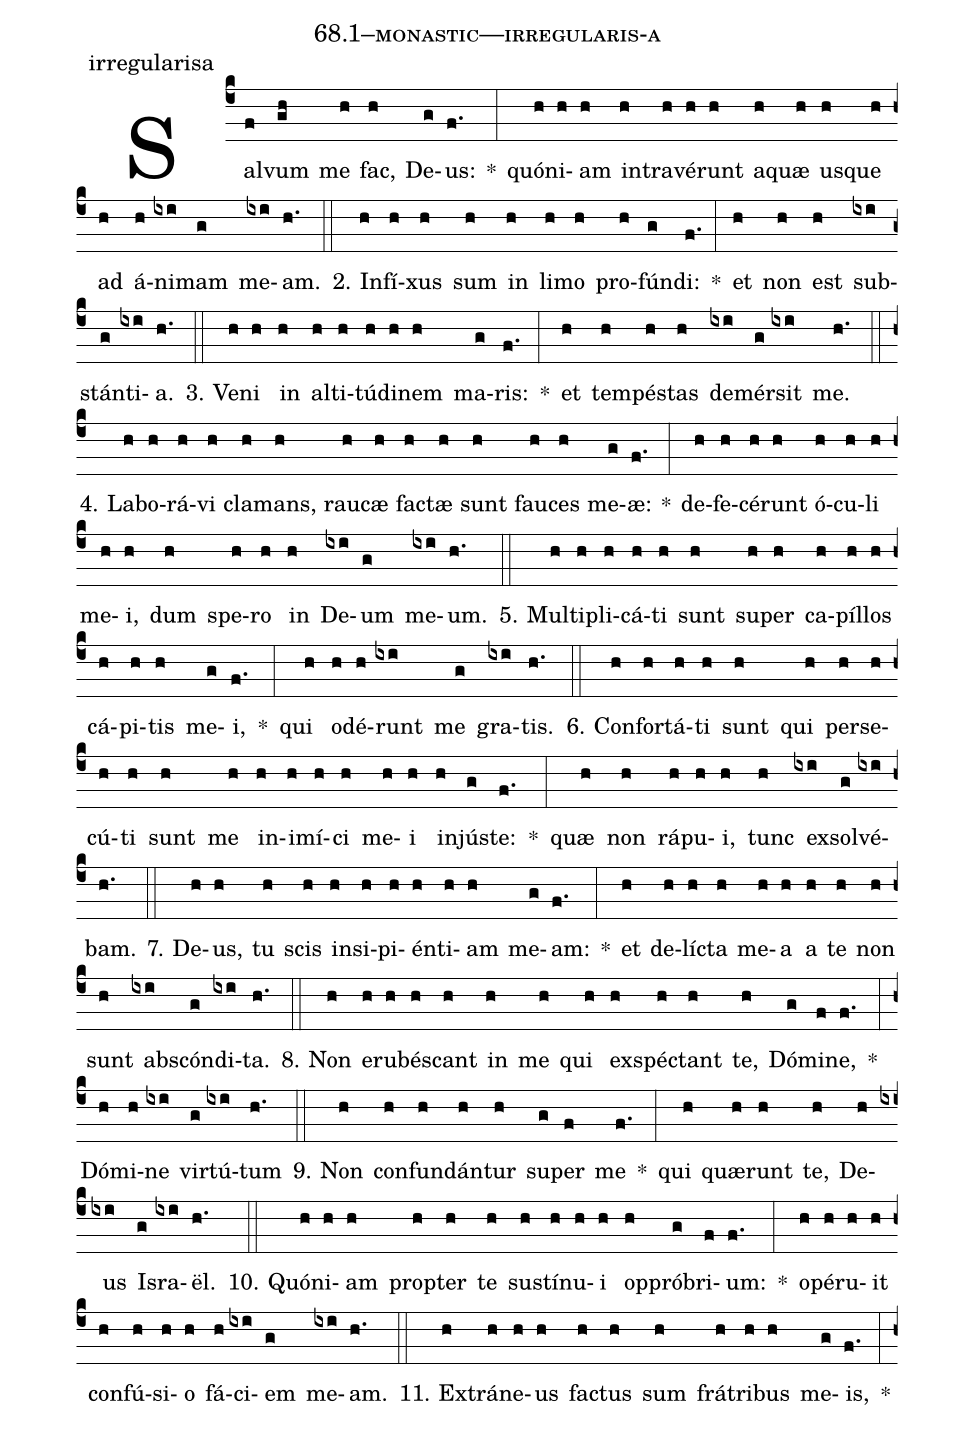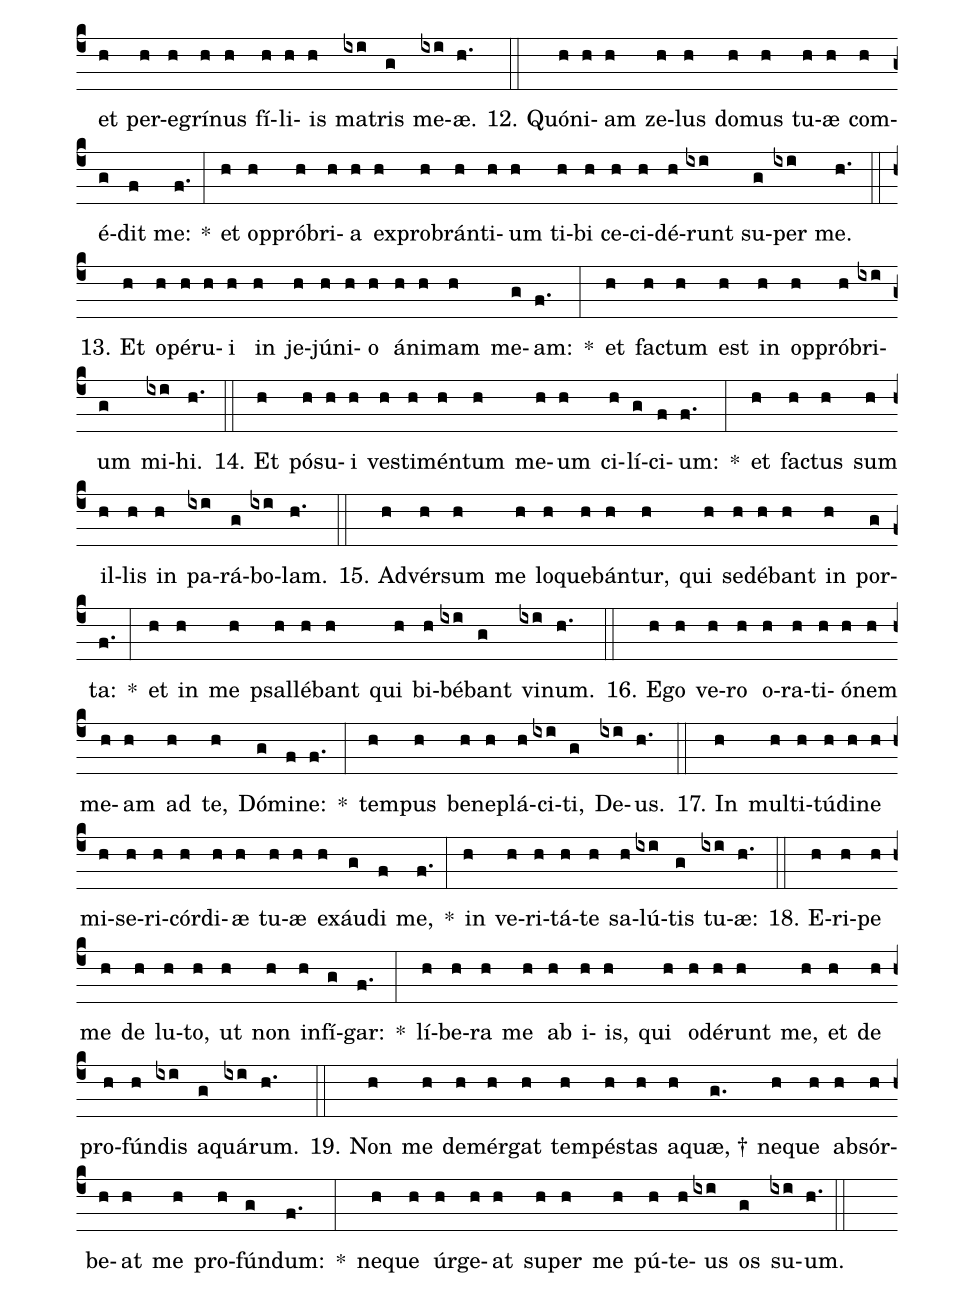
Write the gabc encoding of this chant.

name: 68.1--monastic---irregularis-a;
annotation: irregularisa;
%%
(c4)Sal(f)vum(gh) me(h) fac,(h) De(g)us:(f.) *(:) quón(h)i(h)am(h) in(h)tra(h)vé(h)runt(h) a(h)quæ(h) us(h)que(h) ad(h) á(h)ni(ixi)mam(g) me(ixi)am.(h.) (::)
2. In(h)fí(h)xus(h) sum(h) in(h) li(h)mo(h) pro(h)fún(g)di:(f.) *(:) et(h) non(h) est(h) sub(ixi)stán(g)ti(ixi)a.(h.) (::)
3. Ve(h)ni(h) in(h) al(h)ti(h)tú(h)di(h)nem(h) ma(g)ris:(f.) *(:) et(h) tem(h)pés(h)tas(h) de(ixi)mér(g)sit(ixi) me.(h.) (::)
4. La(h)bo(h)rá(h)vi(h) cla(h)mans,(h) rau(h)cæ(h) fac(h)tæ(h) sunt(h) fau(h)ces(h) me(g)æ:(f.) *(:) de(h)fe(h)cé(h)runt(h) ó(h)cu(h)li(h) me(h)i,(h) dum(h) spe(h)ro(h) in(h) De(ixi)um(g) me(ixi)um.(h.) (::)
5. Mul(h)ti(h)pli(h)cá(h)ti(h) sunt(h) su(h)per(h) ca(h)píl(h)los(h) cá(h)pi(h)tis(h) me(g)i,(f.) *(:) qui(h) o(h)dé(h)runt(ixi) me(g) gra(ixi)tis.(h.) (::)
6. Con(h)for(h)tá(h)ti(h) sunt(h) qui(h) per(h)se(h)cú(h)ti(h) sunt(h) me(h) in(h)i(h)mí(h)ci(h) me(h)i(h) in(h)jús(g)te:(f.) *(:) quæ(h) non(h) rá(h)pu(h)i,(h) tunc(h) ex(ixi)sol(g)vé(ixi)bam.(h.) (::)
7. De(h)us,(h) tu(h) scis(h) in(h)si(h)pi(h)én(h)ti(h)am(h) me(g)am:(f.) *(:) et(h) de(h)líc(h)ta(h) me(h)a(h) a(h) te(h) non(h) sunt(h) abs(ixi)cón(g)di(ixi)ta.(h.) (::)
8. Non(h) e(h)ru(h)bés(h)cant(h) in(h) me(h) qui(h) ex(h)spéc(h)tant(h) te,(h) Dó(g)mi(f)ne,(f.) *(:) Dó(h)mi(h)ne(ixi) vir(g)tú(ixi)tum(h.) (::)
9. Non(h) con(h)fun(h)dán(h)tur(h) su(g)per(f) me(f.) *(:) qui(h) quæ(h)runt(h) te,(h) De(h)us(ixi) Is(g)ra(ixi)ël.(h.) (::)
10. Quón(h)i(h)am(h) prop(h)ter(h) te(h) sus(h)tí(h)nu(h)i(h) op(h)pró(g)bri(f)um:(f.) *(:) o(h)pé(h)ru(h)it(h) con(h)fú(h)si(h)o(h) fá(h)ci(ixi)em(g) me(ixi)am.(h.) (::)
11. Ex(h)trá(h)ne(h)us(h) fac(h)tus(h) sum(h) frá(h)tri(h)bus(h) me(g)is,(f.) *(:) et(h) per(h)e(h)grí(h)nus(h) fí(h)li(h)is(h) ma(ixi)tris(g) me(ixi)æ.(h.) (::)
12. Quón(h)i(h)am(h) ze(h)lus(h) do(h)mus(h) tu(h)æ(h) com(h)é(g)dit(f) me:(f.) *(:) et(h) op(h)pró(h)bri(h)a(h) ex(h)pro(h)brán(h)ti(h)um(h) ti(h)bi(h) ce(h)ci(h)dé(h)runt(ixi) su(g)per(ixi) me.(h.) (::)
13. Et(h) o(h)pé(h)ru(h)i(h) in(h) je(h)jú(h)ni(h)o(h) á(h)ni(h)mam(h) me(g)am:(f.) *(:) et(h) fac(h)tum(h) est(h) in(h) op(h)pró(h)bri(ixi)um(g) mi(ixi)hi.(h.) (::)
14. Et(h) pó(h)su(h)i(h) ves(h)ti(h)mén(h)tum(h) me(h)um(h) ci(h)lí(g)ci(f)um:(f.) *(:) et(h) fac(h)tus(h) sum(h) il(h)lis(h) in(h) pa(ixi)rá(g)bo(ixi)lam.(h.) (::)
15. Ad(h)vér(h)sum(h) me(h) lo(h)que(h)bán(h)tur,(h) qui(h) se(h)dé(h)bant(h) in(h) por(g)ta:(f.) *(:) et(h) in(h) me(h) psal(h)lé(h)bant(h) qui(h) bi(h)bé(ixi)bant(g) vi(ixi)num.(h.) (::)
16. E(h)go(h) ve(h)ro(h) o(h)ra(h)ti(h)ó(h)nem(h) me(h)am(h) ad(h) te,(h) Dó(g)mi(f)ne:(f.) *(:) tem(h)pus(h) be(h)ne(h)plá(h)ci(ixi)ti,(g) De(ixi)us.(h.) (::)
17. In(h) mul(h)ti(h)tú(h)di(h)ne(h) mi(h)se(h)ri(h)cór(h)di(h)æ(h) tu(h)æ(h) ex(h)áu(g)di(f) me,(f.) *(:) in(h) ve(h)ri(h)tá(h)te(h) sa(h)lú(ixi)tis(g) tu(ixi)æ:(h.) (::)
18. E(h)ri(h)pe(h) me(h) de(h) lu(h)to,(h) ut(h) non(h) in(h)fí(g)gar:(f.) *(:) lí(h)be(h)ra(h) me(h) ab(h) i(h)is,(h) qui(h) o(h)dé(h)runt(h) me,(h) et(h) de(h) pro(h)fún(h)dis(ixi) a(g)quá(ixi)rum.(h.) (::)
19. Non(h) me(h) de(h)mér(h)gat(h) tem(h)pés(h)tas(h) a(h)quæ, †(g.) ne(h)que(h) ab(h)sór(h)be(h)at(h) me(h) pro(h)fún(g)dum:(f.) *(:) ne(h)que(h) úr(h)ge(h)at(h) su(h)per(h) me(h) pú(h)te(h)us(ixi) os(g) su(ixi)um.(h.) (::)
